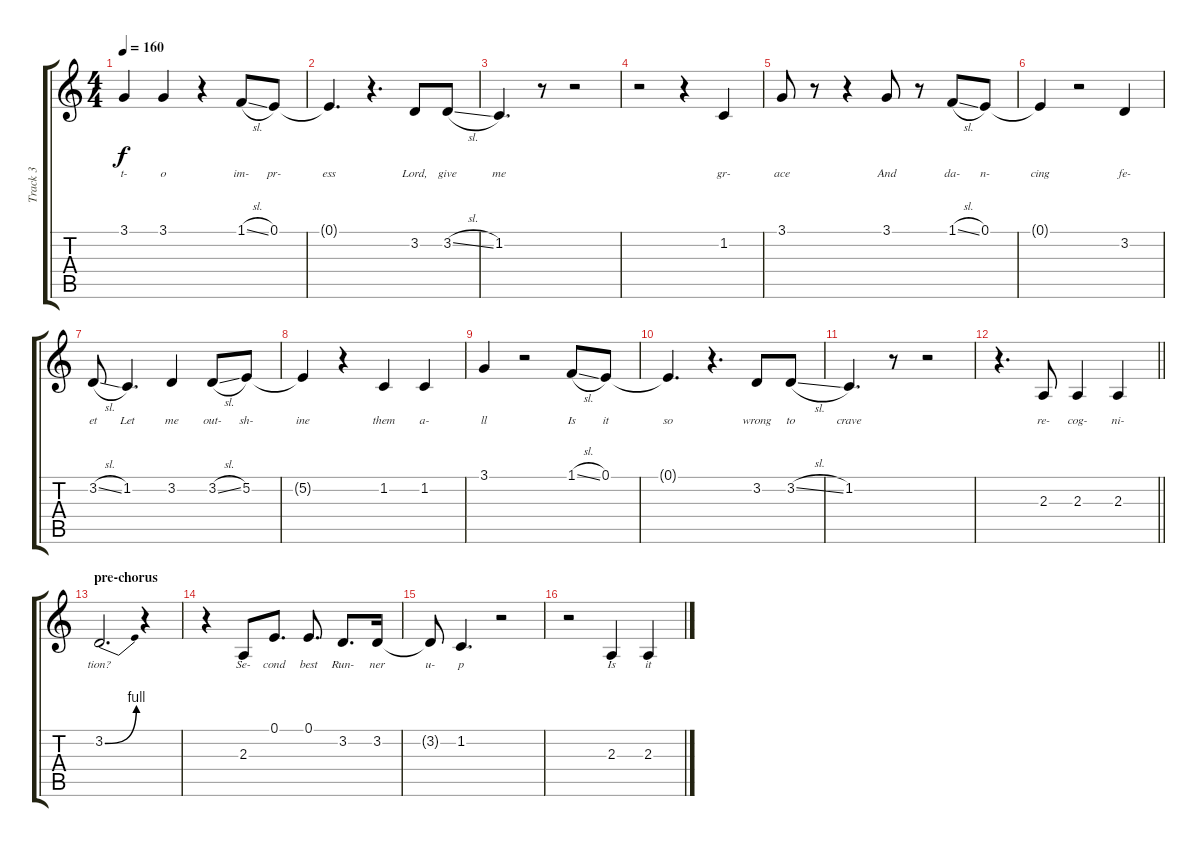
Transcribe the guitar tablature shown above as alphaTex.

\track ("Track 3" "Track 3") {instrument clarinet}
\staff {score tabs}
\tuning (E4 B3 G3 D3 A2 E2) {hide}
\ts (4 4)
\tempo 160
\clef g2
\ks c
3.1.4{lyrics (0 "t-") lyrics (1 "") lyrics (2 "") lyrics (3 "") lyrics (4 "") dy f} 3.1.4{lyrics (0 "o") lyrics (1 "") lyrics (2 "") lyrics (3 "") lyrics (4 "")} r.4 1.1{sl}.8{lyrics (0 "im-") lyrics (1 "") lyrics (2 "") lyrics (3 "") lyrics (4 "")} 0.1.8{lyrics (0 "pr-") lyrics (1 "") lyrics (2 "") lyrics (3 "") lyrics (4 "")} |
0.1{t}.4{d lyrics (0 "ess") lyrics (1 "") lyrics (2 "") lyrics (3 "") lyrics (4 "")} r.4{d} 3.2.8{lyrics (0 "Lord,") lyrics (1 "") lyrics (2 "") lyrics (3 "") lyrics (4 "")} 3.2{sl}.8{lyrics (0 "give") lyrics (1 "") lyrics (2 "") lyrics (3 "") lyrics (4 "")} |
1.2.4{d lyrics (0 "me") lyrics (1 "") lyrics (2 "") lyrics (3 "") lyrics (4 "")} r.8 r.2 |
r.2 r.4 1.2.4{lyrics (0 "gr-") lyrics (1 "") lyrics (2 "") lyrics (3 "") lyrics (4 "")} |
3.1.8{lyrics (0 "ace") lyrics (1 "") lyrics (2 "") lyrics (3 "") lyrics (4 "")} r.8 r.4 3.1.8{lyrics (0 "And") lyrics (1 "") lyrics (2 "") lyrics (3 "") lyrics (4 "")} r.8 1.1{sl}.8{lyrics (0 "da-") lyrics (1 "") lyrics (2 "") lyrics (3 "") lyrics (4 "")} 0.1.8{lyrics (0 "n-") lyrics (1 "") lyrics (2 "") lyrics (3 "") lyrics (4 "")} |
0.1{t}.4{lyrics (0 "cing") lyrics (1 "") lyrics (2 "") lyrics (3 "") lyrics (4 "")} r.2 3.2.4{lyrics (0 "fe-") lyrics (1 "") lyrics (2 "") lyrics (3 "") lyrics (4 "")} |
3.2{sl}.8{lyrics (0 "et") lyrics (1 "") lyrics (2 "") lyrics (3 "") lyrics (4 "")} 1.2.4{d lyrics (0 "Let") lyrics (1 "") lyrics (2 "") lyrics (3 "") lyrics (4 "")} 3.2.4{lyrics (0 "me") lyrics (1 "") lyrics (2 "") lyrics (3 "") lyrics (4 "")} 3.2{sl}.8{lyrics (0 "out-") lyrics (1 "") lyrics (2 "") lyrics (3 "") lyrics (4 "")} 5.2.8{lyrics (0 "sh-") lyrics (1 "") lyrics (2 "") lyrics (3 "") lyrics (4 "")} |
5.2{t}.4{lyrics (0 "ine") lyrics (1 "") lyrics (2 "") lyrics (3 "") lyrics (4 "")} r.4 1.2.4{lyrics (0 "them") lyrics (1 "") lyrics (2 "") lyrics (3 "") lyrics (4 "")} 1.2.4{lyrics (0 "a-") lyrics (1 "") lyrics (2 "") lyrics (3 "") lyrics (4 "")} |
3.1.4{lyrics (0 "ll") lyrics (1 "") lyrics (2 "") lyrics (3 "") lyrics (4 "")} r.2 1.1{sl}.8{lyrics (0 "Is") lyrics (1 "") lyrics (2 "") lyrics (3 "") lyrics (4 "")} 0.1.8{lyrics (0 "it") lyrics (1 "") lyrics (2 "") lyrics (3 "") lyrics (4 "")} |
0.1{t}.4{d lyrics (0 "so") lyrics (1 "") lyrics (2 "") lyrics (3 "") lyrics (4 "")} r.4{d} 3.2.8{lyrics (0 "wrong") lyrics (1 "") lyrics (2 "") lyrics (3 "") lyrics (4 "")} 3.2{sl}.8{lyrics (0 "to") lyrics (1 "") lyrics (2 "") lyrics (3 "") lyrics (4 "")} |
1.2.4{d lyrics (0 "crave") lyrics (1 "") lyrics (2 "") lyrics (3 "") lyrics (4 "")} r.8 r.2 |
\barLineRight lightlight
r.4{d} 2.3.8{lyrics (0 "re-") lyrics (1 "") lyrics (2 "") lyrics (3 "") lyrics (4 "")} 2.3.4{lyrics (0 "cog-") lyrics (1 "") lyrics (2 "") lyrics (3 "") lyrics (4 "")} 2.3.4{lyrics (0 "ni-") lyrics (1 "") lyrics (2 "") lyrics (3 "") lyrics (4 "")} |
\section ("" "pre-chorus")
3.2{be (bend 0 0 60 4)}.2{d lyrics (0 "tion?") lyrics (1 "") lyrics (2 "") lyrics (3 "") lyrics (4 "")} r.4 |
r.4 2.3.8{lyrics (0 "Se-") lyrics (1 "") lyrics (2 "") lyrics (3 "") lyrics (4 "")} 0.1.8{d lyrics (0 "cond") lyrics (1 "") lyrics (2 "") lyrics (3 "") lyrics (4 "")} 0.1.8{d lyrics (0 "best") lyrics (1 "") lyrics (2 "") lyrics (3 "") lyrics (4 "")} 3.2.8{d lyrics (0 "Run-") lyrics (1 "") lyrics (2 "") lyrics (3 "") lyrics (4 "")} 3.2.16{lyrics (0 "ner") lyrics (1 "") lyrics (2 "") lyrics (3 "") lyrics (4 "")} |
3.2{t}.8{lyrics (0 "u-") lyrics (1 "") lyrics (2 "") lyrics (3 "") lyrics (4 "")} 1.2.4{d lyrics (0 "p") lyrics (1 "") lyrics (2 "") lyrics (3 "") lyrics (4 "")} r.2 |
r.2 2.3.4{lyrics (0 "Is") lyrics (1 "") lyrics (2 "") lyrics (3 "") lyrics (4 "")} 2.3.4{lyrics (0 "it") lyrics (1 "") lyrics (2 "") lyrics (3 "") lyrics (4 "")}
